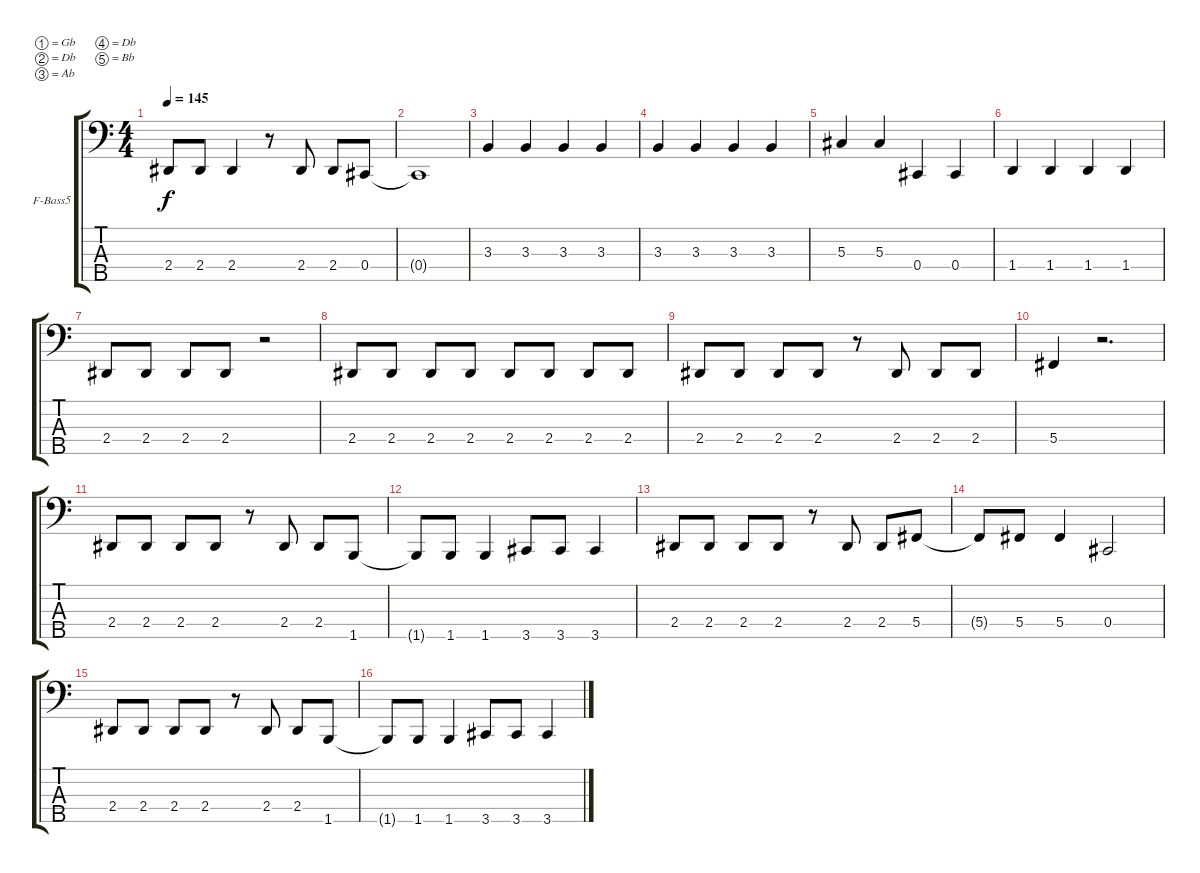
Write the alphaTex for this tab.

\bracketExtendMode groupsimilarinstruments
\firstSystemTrackNameOrientation horizontal
\otherSystemsTrackNameOrientation horizontal
\track ("Bass" "F-Bass5") {instrument fretlessbass}
\staff {score tabs}
\tuning (Gb2 Db2 Ab1 Db1 Bb0)
\ts (4 4)
\tempo 145
\clef f4
\ks c
2.4.8{dy f} 2.4.8 2.4.4 r.8 2.4.8 2.4.8 0.4.8 |
0.4{t}.1 |
3.3.4 3.3.4 3.3.4 3.3.4 |
3.3.4 3.3.4 3.3.4 3.3.4 |
5.3.4 5.3.4 0.4.4 0.4.4 |
1.4.4 1.4.4 1.4.4 1.4.4 |
2.4.8 2.4.8 2.4.8 2.4.8 r.2 |
2.4.8 2.4.8 2.4.8 2.4.8 2.4.8 2.4.8 2.4.8 2.4.8 |
2.4.8 2.4.8 2.4.8 2.4.8 r.8 2.4.8 2.4.8 2.4.8 |
5.4.4 r.2{d} |
2.4.8 2.4.8 2.4.8 2.4.8 r.8 2.4.8 2.4.8 1.5.8 |
1.5{t}.8 1.5.8 1.5.4 3.5.8 3.5.8 3.5.4 |
2.4.8 2.4.8 2.4.8 2.4.8 r.8 2.4.8 2.4.8 5.4.8 |
5.4{t}.8 5.4.8 5.4.4 0.4.2 |
2.4.8 2.4.8 2.4.8 2.4.8 r.8 2.4.8 2.4.8 1.5.8 |
1.5{t}.8 1.5.8 1.5.4 3.5.8 3.5.8 3.5.4
